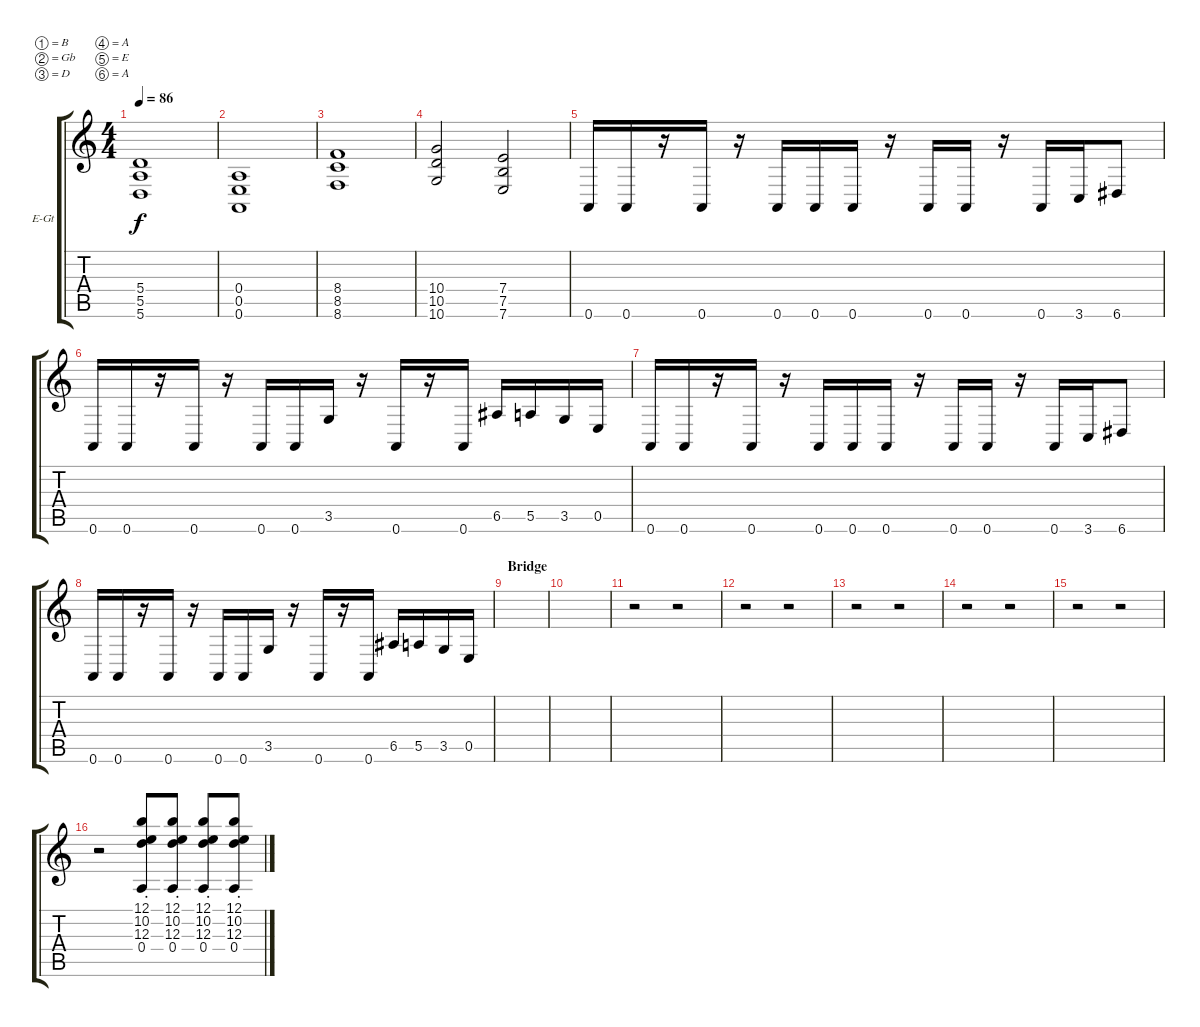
\bracketExtendMode groupsimilarinstruments
\firstSystemTrackNameOrientation horizontal
\otherSystemsTrackNameOrientation horizontal
\track ("Guitar 1" "E-Gt") {instrument distortionguitar}
\staff {score tabs}
\tuning (B3 Gb3 D3 A2 E2 A1)
\ts (4 4)
\tempo 86
\clef g2
\ks c
(5.4 5.5 5.6).1{dy f} |
(0.4 0.5 0.6).1 |
(8.4 8.5 8.6).1 |
(10.4 10.5 10.6).2 (7.4 7.5 7.6).2 |
0.6.16 0.6.16 r.16 0.6.16 r.16 0.6.16 0.6.16 0.6.16 r.16 0.6.16 0.6.16 r.16 0.6.16 3.6.16 6.6.8 |
0.6.16 0.6.16 r.16 0.6.16 r.16 0.6.16 0.6.16 3.5.16 r.16 0.6.16 r.16 0.6.16 6.5.16 5.5.16 3.5.16 0.5.16 |
0.6.16 0.6.16 r.16 0.6.16 r.16 0.6.16 0.6.16 0.6.16 r.16 0.6.16 0.6.16 r.16 0.6.16 3.6.16 6.6.8 |
0.6.16 0.6.16 r.16 0.6.16 r.16 0.6.16 0.6.16 3.5.16 r.16 0.6.16 r.16 0.6.16 6.5.16 5.5.16 3.5.16 0.5.16 |
\section ("" "Bridge")
|
|
r.2 r.2 |
r.2 r.2 |
r.2 r.2 |
r.2 r.2 |
r.2 r.2 |
r.2 (12.1{st} 10.2{st} 12.3{st} 0.4{st}).8 (12.1{st} 10.2{st} 12.3{st} 0.4{st}).8 (12.1{st} 10.2{st} 12.3{st} 0.4{st}).8 (12.1{st} 10.2{st} 12.3{st} 0.4{st}).8
